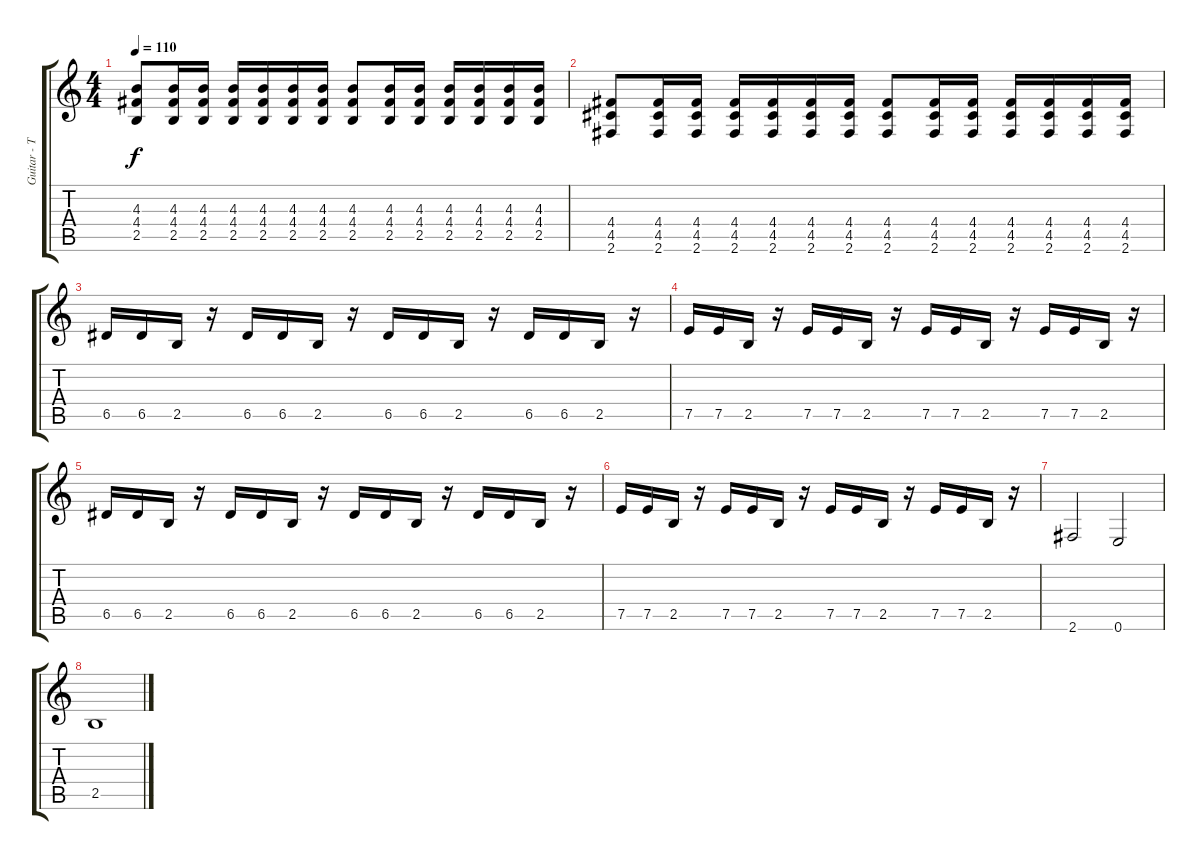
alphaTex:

\track ("Guitar - Tom Mattew Delonge" "Guitar - T") {instrument overdrivenguitar}
\staff {score tabs}
\tuning (E4 B3 G3 D3 A2 E2) {hide}
\ts (4 4)
\tempo 110
\clef g2
\ks c
(4.3 4.4 2.5).8{dy f} (4.3 4.4 2.5).16 (4.3 4.4 2.5).16 (4.3 4.4 2.5).16 (4.3 4.4 2.5).16 (4.3 4.4 2.5).16 (4.3 4.4 2.5).16 (4.3 4.4 2.5).8 (4.3 4.4 2.5).16 (4.3 4.4 2.5).16 (4.3 4.4 2.5).16 (4.3 4.4 2.5).16 (4.3 4.4 2.5).16 (4.3 4.4 2.5).16 |
(4.4 4.5 2.6).8 (4.4 4.5 2.6).16 (4.4 4.5 2.6).16 (4.4 4.5 2.6).16 (4.4 4.5 2.6).16 (4.4 4.5 2.6).16 (4.4 4.5 2.6).16 (4.4 4.5 2.6).8 (4.4 4.5 2.6).16 (4.4 4.5 2.6).16 (4.4 4.5 2.6).16 (4.4 4.5 2.6).16 (4.4 4.5 2.6).16 (4.4 4.5 2.6).16 |
6.5.16 6.5.16 2.5.16 r.16 6.5.16 6.5.16 2.5.16 r.16 6.5.16 6.5.16 2.5.16 r.16 6.5.16 6.5.16 2.5.16 r.16 |
7.5.16 7.5.16 2.5.16 r.16 7.5.16 7.5.16 2.5.16 r.16 7.5.16 7.5.16 2.5.16 r.16 7.5.16 7.5.16 2.5.16 r.16 |
6.5.16 6.5.16 2.5.16 r.16 6.5.16 6.5.16 2.5.16 r.16 6.5.16 6.5.16 2.5.16 r.16 6.5.16 6.5.16 2.5.16 r.16 |
7.5.16 7.5.16 2.5.16 r.16 7.5.16 7.5.16 2.5.16 r.16 7.5.16 7.5.16 2.5.16 r.16 7.5.16 7.5.16 2.5.16 r.16 |
2.6.2 0.6.2 |
2.5.1
